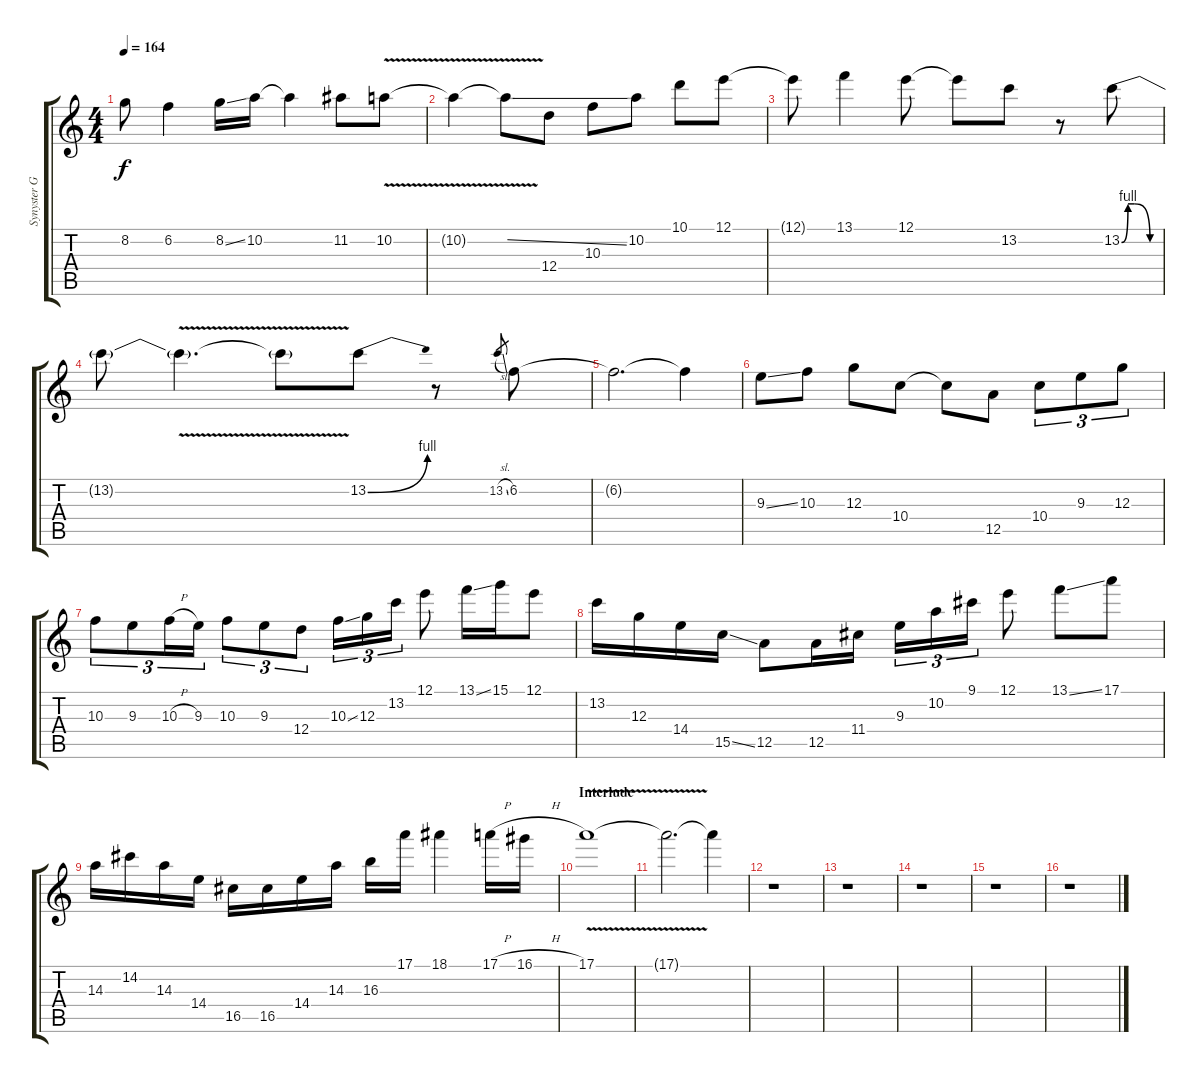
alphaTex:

\track ("Synyster Gates (Neutral Lead 1)" "Synyster G") {instrument distortionguitar}
\staff {score tabs}
\tuning (E4 B3 G3 D3 A2 D2) {hide}
\ts (4 4)
\tempo 164
\clef g2
\ks c
8.2{t}.8{dy f} 6.2.4 8.2{ss}.16 10.2.16 10.2{t}.4 11.2.8 10.2{v}.8 |
10.2{v t}.4 10.2{ss t}.8 12.4.8 10.3.8 10.2.8 10.1.8 12.1.8 |
12.1{t}.8 13.1.4 12.1.8 12.1{t}.8 13.2.8 r.8 13.2{be (custom 0 0 10 4 20 4 45 0 60 0)}.8 |
13.2{t}.8 13.2{v t}.4{d} 13.2{t}.8 13.2{be (bend 0 0 60 4)}.8 r.8 13.2{sl}.8{gr} 6.2.8 |
6.2{t}.2{d} 6.2{t}.4 |
9.3{ss}.8 10.3.8 12.3.8 10.4.8 10.4{t}.8 12.5.8 10.4.8{tu (3 2)} 9.3.8{tu (3 2)} 12.3.8{tu (3 2)} |
10.3.8{tu (3 2)} 9.3.8{tu (3 2)} 10.3{h}.16{tu (3 2)} 9.3.16{tu (3 2)} 10.3.8{tu (3 2)} 9.3.8{tu (3 2)} 12.4.8{tu (3 2)} 10.3{ss}.16{tu (3 2)} 12.3.16{tu (3 2)} 13.2.16{tu (3 2)} 12.1.8 13.1{ss}.16 15.1.16 12.1.8 |
13.2.16 12.3.16 14.4.16 15.5{ss}.16 12.5.8 12.5.16 11.4.16 9.3.16{tu (3 2)} 10.2.16{tu (3 2)} 9.1.16{tu (3 2)} 12.1.8 13.1{ss}.8 17.1.8 |
14.3.16 14.2.16 14.3.16 14.4.16 16.5.16 16.5.16 14.4.16 14.3.16 16.3.16 17.1.16 18.1.4 17.1{h}.16 16.1{h}.16 |
\section ("" "Interlude")
17.1{v}.1 |
17.1{t}.2{d} 17.1{t}.4 |
r.1 |
r.1 |
r.1 |
r.1 |
r.1
